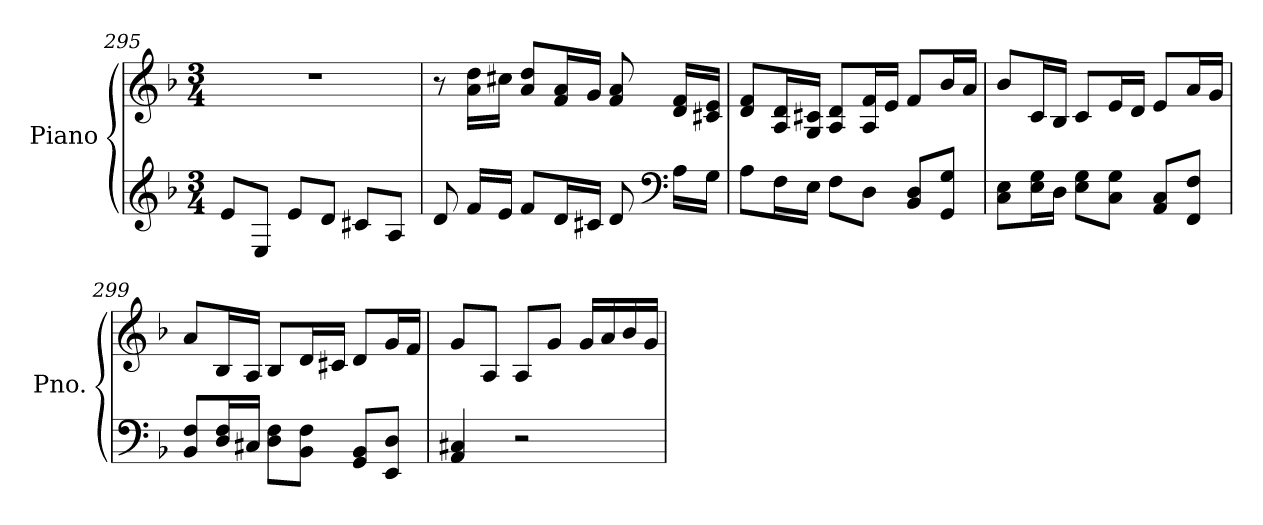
**kern	**kern
*part1	*part1
*staff2	*staff1
*I"Piano	*
*I'Pno.	*
*clefG2	*clefG2
*k[b-]	*k[b-]
*M3/4	*M3/4
=295	=295
8e/L	2.r
8E/J	.
8e/L	.
8d/J	.
8c#X/L	.
8A/J	.
=296	=296
8d/	8r
16f/LL	16a\ 16dd\LL
16e/JJ	16cc#X\JJ
8f/L	8a/ 8dd/L
16d/L	16f/ 16a/L
16c#X/JJ	16g/JJ
8d/	8f/ 8a/
*clefF4	*
16A\LL	16d/ 16f/LL
16G\JJ	16c#X/ 16e/JJ
=297	=297
8A\L	8d/ 8f/L
16F\L	16A/ 16d/L
16E\JJ	16G/ 16c#X/JJ
8F\L	8A/ 8d/L
8D\J	16A/ 16f/L
.	16e/JJ
8BB-/ 8D/L	8f/L
8GG/ 8G/J	16b-/L
.	16a/JJ
=298	=298
8C\ 8E\L	8b-/L
16E\ 16G\L	16c/L
16D\JJ	16B-/JJ
8E\ 8G\L	8c/L
8C\ 8G\J	16e/L
.	16d/JJ
8AA/ 8C/L	8e/L
8FF/ 8F/J	16a/L
.	16g/JJ
=299	=299
8BB-/ 8F/L	8a/L
16D/ 16F/L	16B-/L
16C#X/JJ	16A/JJ
8D\ 8F\L	8B-/L
8BB-\ 8F\J	16d/L
.	16c#X/JJ
8GG/ 8BB-/L	8d/L
8EE/ 8D/J	16g/L
.	16f/JJ
=300	=300
4AA/ 4C#X/	8g/L
.	8A/J
2r	8A/L
.	8g/J
.	16g/LL
.	16a/
.	16b-/
.	16g/JJ
=	=
*-	*-
